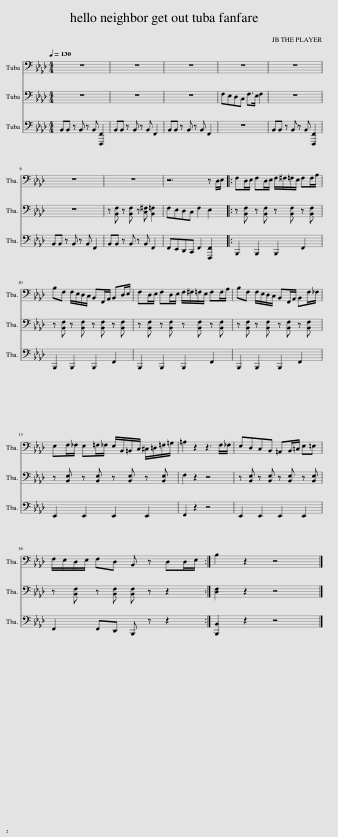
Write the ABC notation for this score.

X:1
%%score 1 2 3
L:1/8
Q:1/4=130
M:4/4
I:linebreak $
K:Ab
V:1 bass
V:2 bass
V:3 bass
V:1
 z8 | z8 | z8 | z8 | z8 |$ %5
 z8 | z8 | z6 z D,/E,/ |: F,D,/E,/ F,D,/E,/ F,/^F,/=F,/E,/ F,F,/A,/ |$ B,F, F,/E,/D,/C,/ B,,F,,/A,,/ B,,D,/E,/ | %10
 F,D,/E,/ F,D,/E,/ F,/^F,/=F,/E,/ F,F,/A,/ | B,F, F,/E,/D,/C,/ B,,F,,/A,,/ B,,F,/_F,/ |$ E,F,/_F,/ E,=F,/_F,/ E,/B,,/=B,,/C,/ ^C,/=D,/=F,/=G,/ | =A,2 z2 z3 F,/_F,/ | E,D,C,B,, =A,,B,,/=C,/ E,=E, |$ %15
 F,/E,/D,/E,/ F,D, B,, z D,D,/E,/ :| B,2 z2 z4 |] %17
V:2
 z8 | z8 | z8 | F,E,D,C, F,>E, F,2 | z8 |$ %5
 z8 | z [B,,F,] z [B,,F,] z [C,^F,] [B,,=F,]2 | F,E,D,C, F,2 E,2 |: z [B,,F,] z [B,,F,] z [B,,F,] z [B,,F,] |$ z [B,,F,] z [B,,F,] z [B,,F,] z [B,,F,] | %10
 z [B,,F,] z [B,,F,] z [B,,F,] z [B,,F,] | z [B,,F,] z [B,,F,] z [B,,F,] z [B,,F,] |$ z [B,,E,] z [B,,E,] z [B,,E,] z [B,,E,] | F,2 z2 z4 | z [B,,E,] z [B,,E,] z [B,,E,] z [B,,E,] |$ %15
 z [B,,F,] z [B,,F,] [B,,F,] z z2 :| [D,F,]2 z2 z4 |] %17
V:3
 B,,B,, z B,, z B,, [F,,,F,,]2 | B,,B,, z B,, z B,, F,,2 | B,,B,, z B,, z B,, F,,2 | z8 | B,,B,, z B,, z B,, [F,,,F,,]2 |$ %5
 B,,B,, z B,, z B,, F,,2 | B,,B,, z B,, z B,, F,,2 | F,,E,,D,,C,, F,,2 [F,,,F,,]2 |: B,,,2 B,,,2 B,,,2 F,,2 |$ B,,,2 B,,,2 B,,,2 F,,2 | %10
 B,,,2 B,,,2 B,,,2 F,,2 | B,,,2 B,,,2 B,,,2 F,,2 |$ E,,2 E,,2 E,,2 E,,2 | F,,2 z2 z4 | E,,2 E,,2 E,,2 E,,2 |$ %15
 F,,2 F,,D,, B,,, z z2 :| [B,,,B,,]2 z2 z4 |] %17
